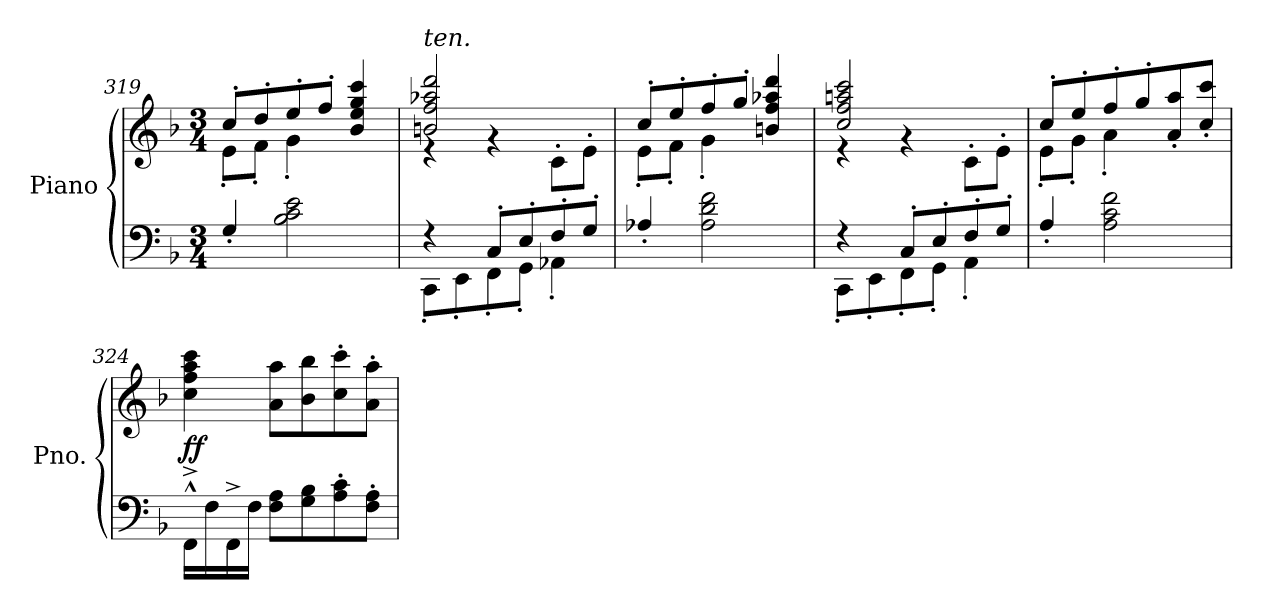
**kern	**kern	**dynam
*part1	*part1	*part1
*staff2	*staff1	*staff1/2
*I"Piano	*	*
*I'Pno.	*	*
*clefF4	*clefG2	*
*k[b-]	*k[b-]	*
*M3/4	*M3/4	*
=319	=319	=319
*	*^	*
4G'/	8cc'/L	8e'\L	.
.	8dd'/	8f'\J	.
2B-\ 2c\ 2e\	8ee'/	4g'\	.
.	8ff'/J	.	.
.	4b-/ 4ee/ 4gg/ 4ccc/	4reyy	.
=320	=320	=320	=320
*^	*	*	*
!	!	!LO:TX:a:i:t=ten.	!	!
4r	8CC'\L	2bn/ 2ff/ 2aa-X/ 2ddd/	4re	.
.	8EE'\	.	.	.
8C'/L	8FF'\	.	4rg	.
8E'/	8GG'\J	.	.	.
8F'/	4AA-X'\	4rffyy	8c'\L	.
8G'/J	.	.	8e'\J	.
*v	*v	*	*	*
=321	=321	=321	=321
4A-X'/	8cc'/L	8e'\L	.
.	8ee'/	8f'\J	.
2A-\ 2d\ 2f\	8ff'/	4g'\	.
.	8gg'/J	.	.
.	4bn/ 4ff/ 4aa-X/ 4ddd/	4reyy	.
=322	=322	=322	=322
*^	*	*	*
4r	8CC'\L	2cc/ 2ff/ 2aan/ 2ccc/	4re	.
.	8EE'\	.	.	.
8C'/L	8FF'\	.	4rg	.
8E'/	8GG'\J	.	.	.
8F'/	4AA'\	4rffyy	8c'\L	.
8G'/J	.	.	8e'\J	.
*v	*v	*	*	*
=323	=323	=323	=323
4A'/	8cc'/L	8e'\L	.
.	8ee'/	8g'\J	.
2A\ 2c\ 2f\	8ff'/	4a'\	.
.	8gg'/	.	.
.	8a/' 8aa/'	4reyy	.
.	8cc/' 8ccc/'J	.	.
*	*v	*v	*
!!LO:LB:g=z
=324	=324	=324
!	!	!LO:DY:b
16FF^^^\LL	4cc\ 4ff\ 4aa\ 4ccc\	ff
16F\	.	.
16FF^\	.	.
16F\JJ	.	.
8F\ 8A\L	8a\ 8aa\L	.
8G\ 8B-\	8b-\ 8bb-\	.
8A\' 8c\'	8cc\' 8ccc\'	.
8F\' 8A\'J	8a\' 8aa\'J	.
=	=	=
*-	*-	*-
